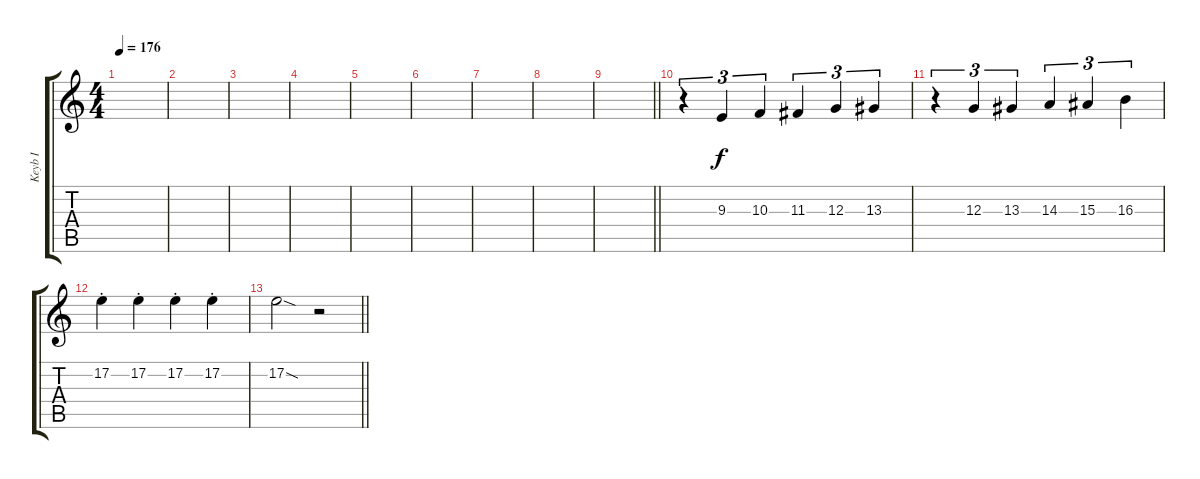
\track ("Keyb I" "Keyb I") {instrument brasssection}
\staff {score tabs}
\tuning (E4 B3 G3 D3 A2 E2) {hide}
\ts (4 4)
\tempo 176
\clef g2
\ks c
|
|
|
|
|
|
|
|
\barLineRight lightlight
|
r.4{tu (3 2)} 9.3.4{tu (3 2)} 10.3.4{tu (3 2)} 11.3.4{tu (3 2)} 12.3.4{tu (3 2)} 13.3.4{tu (3 2)} |
r.4{tu (3 2)} 12.3.4{tu (3 2)} 13.3.4{tu (3 2)} 14.3.4{tu (3 2)} 15.3.4{tu (3 2)} 16.3.4{tu (3 2)} |
17.2{st}.4 17.2{st}.4 17.2{st}.4 17.2{st}.4 |
\barLineRight lightlight
17.2{sod}.2 r.2
